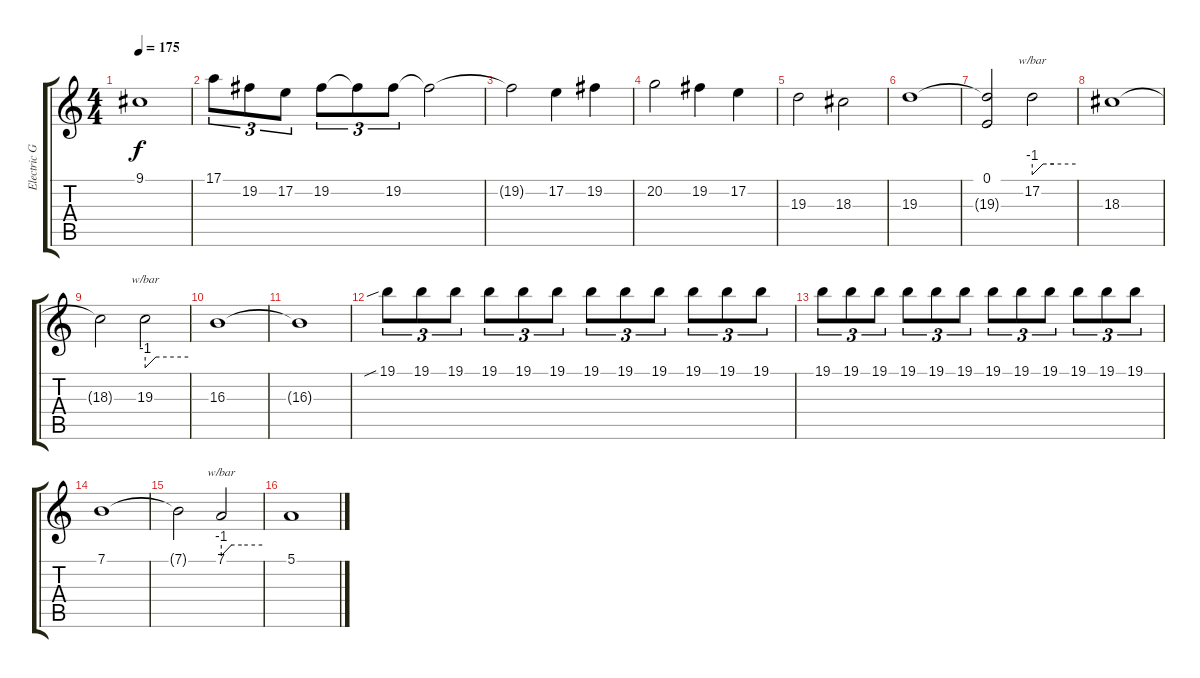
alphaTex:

\track ("Electric Guitar" "Electric G") {instrument lead8bassandlead}
\staff {score tabs}
\tuning (E4 B3 G3 D3 A2 E2) {hide}
\ts (4 4)
\tempo 175
\clef g2
\ks c
9.1{t}.1{dy f} |
17.1.8{tu (3 2)} 19.2.8{tu (3 2)} 17.2.8{tu (3 2)} 19.2.8{tu (3 2)} 19.2{t}.8{tu (3 2)} 19.2.8{tu (3 2)} 19.2{t}.2 |
19.2{t}.2 17.2.4 19.2.4 |
20.2.2 19.2.4 17.2.4 |
19.3.2 18.3.2 |
19.3.1 |
(0.1 19.3{t}).2 17.2.2{tbe (custom default 0 -4 15 0 30 0 60 0)} |
18.3.1 |
18.3{t}.2 19.3.2{tbe (custom default 0 -4 15 0 30 0 60 0)} |
16.3.1 |
16.3{t}.1 |
19.1{sib}.8{tu (3 2)} 19.1.8{tu (3 2)} 19.1.8{tu (3 2)} 19.1.8{tu (3 2)} 19.1.8{tu (3 2)} 19.1.8{tu (3 2)} 19.1.8{tu (3 2)} 19.1.8{tu (3 2)} 19.1.8{tu (3 2)} 19.1.8{tu (3 2)} 19.1.8{tu (3 2)} 19.1.8{tu (3 2)} |
19.1.8{tu (3 2)} 19.1.8{tu (3 2)} 19.1.8{tu (3 2)} 19.1.8{tu (3 2)} 19.1.8{tu (3 2)} 19.1.8{tu (3 2)} 19.1.8{tu (3 2)} 19.1.8{tu (3 2)} 19.1.8{tu (3 2)} 19.1.8{tu (3 2)} 19.1.8{tu (3 2)} 19.1.8{tu (3 2)} |
7.1.1{instrument lead8bassandlead} |
7.1{t}.2 7.1.2{tbe (custom default 0 -4 15 0 30 0 60 0)} |
5.1.1
